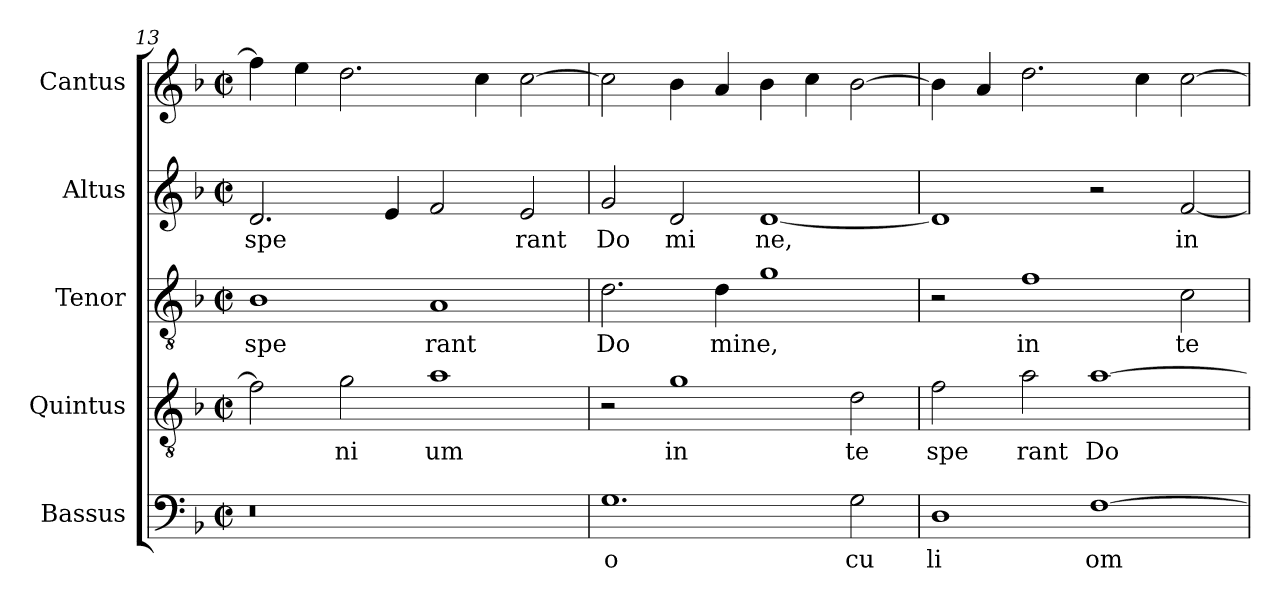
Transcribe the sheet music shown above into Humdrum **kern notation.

**kern	**text	**kern	**text	**kern	**text	**kern	**text	**kern	**text
*part5	*part5	*part4	*part4	*part3	*part3	*part2	*part2	*part1	*part1
*staff5	*staff5	*staff4	*staff4	*staff3	*staff3	*staff2	*staff2	*staff1	*staff1
*I"Bassus	*	*I"Quintus	*	*I"Tenor	*	*I"Altus	*	*I"Cantus	*
!!LO:PB:g=z
*clefF4	*	*clefGv2	*	*clefGv2	*	*clefG2	*	*clefG2	*
*k[b-]	*	*k[b-]	*	*k[b-]	*	*k[b-]	*	*k[b-]	*
*F:	*	*F:	*	*F:	*	*F:	*	*F:	*
*M2/2	*	*M2/2	*	*M2/2	*	*M2/2	*	*M2/2	*
*met(c|)	*	*met(c|)	*	*met(c|)	*	*met(c|)	*	*met(c|)	*
=13	=13	=13	=13	=13	=13	=13	=13	=13	=13
!	!	!	!LO:LY:b:cj	!	!LO:LY:b:cj	!	!LO:LY:b:cj	!	!LO:LY:b:cj
0r	.	2f\]	.	1B-	spe	2.d/	spe	4ff\]	.
!	!	!	!	!	!	!	!	!	!LO:LY:b:cj
.	.	.	.	.	.	.	.	4ee\	.
!	!	!	!LO:LY:b:cj	!	!	!	!	!	!LO:LY:b:cj
.	.	2g\	ni	.	.	.	.	2.dd\	.
!	!	!	!	!	!	!	!LO:LY:b:cj	!	!
.	.	.	.	.	.	4e/	.	.	.
!	!	!	!LO:LY:b:cj	!	!LO:LY:b:cj	!	!LO:LY:b:cj	!	!
.	.	1a	um	1A	rant	2f/	.	.	.
!	!	!	!	!	!	!	!	!	!LO:LY:b:cj
.	.	.	.	.	.	.	.	4cc\	.
!	!	!	!	!	!	!	!LO:LY:b:cj	!	!LO:LY:b:cj
.	.	.	.	.	.	2e/	rant	[>2cc\	.
=14	=14	=14	=14	=14	=14	=14	=14	=14	=14
!	!LO:LY:b:cj	!	!	!	!LO:LY:b:cj	!	!LO:LY:b:cj	!	!LO:LY:b:cj
1.G	o	2r	.	2.d\	Do	2g/	Do	2cc\]	.
!	!	!	!LO:LY:b:cj	!	!	!	!LO:LY:b:cj	!	!LO:LY:b:cj
.	.	1g	in	.	.	2d/	mi	4b-\	.
!	!	!	!	!	!LO:LY:b:cj	!	!	!	!LO:LY:b:cj
.	.	.	.	4d\	mine,	.	.	4a/	.
!	!	!	!	!	!LO:LY:b:cj	!	!LO:LY:b:cj	!	!LO:LY:b:cj
.	.	.	.	1g	.	[<1d	ne,	4b-\	.
!	!	!	!	!	!	!	!	!	!LO:LY:b:cj
.	.	.	.	.	.	.	.	4cc\	.
!	!LO:LY:b:cj	!	!LO:LY:b:cj	!	!	!	!	!	!LO:LY:b:cj
2G\	cu	2d\	te	.	.	.	.	[>2b-\	.
=15	=15	=15	=15	=15	=15	=15	=15	=15	=15
!	!LO:LY:b:cj	!	!LO:LY:b:cj	!	!	!	!LO:LY:b:cj	!	!LO:LY:b:cj
1D	li	2f\	spe	2r	.	1d]	.	4b-\]	.
!	!	!	!	!	!	!	!	!	!LO:LY:b:cj
.	.	.	.	.	.	.	.	4a/	.
!	!	!	!LO:LY:b:cj	!	!LO:LY:b:cj	!	!	!	!LO:LY:b:cj
.	.	2a\	rant	1f	in	.	.	2.dd\	.
!	!LO:LY:b:cj	!	!LO:LY:b:cj	!	!	!	!	!	!
[>1F	om	[>1a	Do	.	.	2r	.	.	.
!	!	!	!	!	!	!	!	!	!LO:LY:b:cj
.	.	.	.	.	.	.	.	4cc\	.
!	!	!	!	!	!LO:LY:b:cj	!	!LO:LY:b:cj	!	!LO:LY:b:cj
.	.	.	.	2c\	te	[<2f/	in	[>2cc\	.
=	=	=	=	=	=	=	=	=	=
*-	*-	*-	*-	*-	*-	*-	*-	*-	*-
